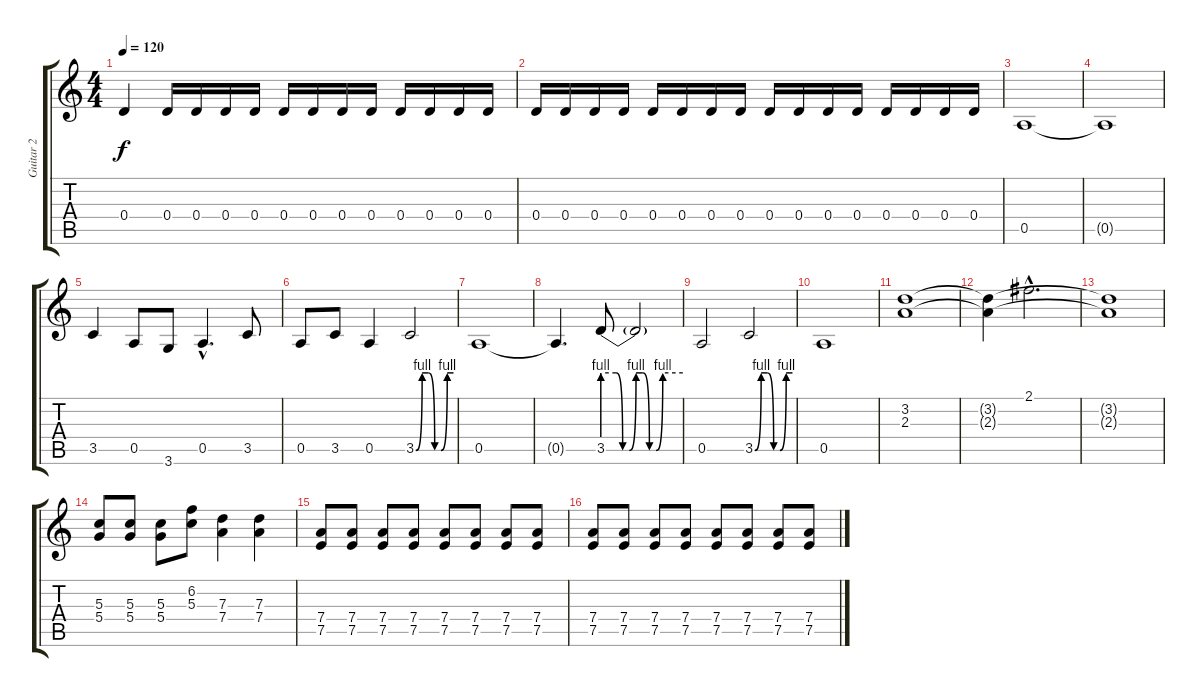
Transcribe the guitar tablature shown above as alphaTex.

\track ("Guitar 2" "Guitar 2") {instrument overdrivenguitar}
\staff {score tabs}
\tuning (E4 B3 G3 D3 A2 E2) {hide}
\ts (4 4)
\tempo 120
\clef g2
\ks c
0.4{t}.4{dy f} 0.4.16 0.4.16 0.4.16 0.4.16 0.4.16 0.4.16 0.4.16 0.4.16 0.4.16 0.4.16 0.4.16 0.4.16 |
0.4.16 0.4.16 0.4.16 0.4.16 0.4.16 0.4.16 0.4.16 0.4.16 0.4.16 0.4.16 0.4.16 0.4.16 0.4.16 0.4.16 0.4.16 0.4.16 |
0.5.1 |
0.5{t}.1 |
3.5.4 0.5.8 3.6.8 0.5{hac}.4{d} 3.5.8 |
0.5.8 3.5.8 0.5.4 3.5{be (custom 0 0 10 4 20 4 30 0 40 0 50 4 60 4)}.2 |
0.5.1 |
0.5{t}.4{d} 3.5{be (custom 0 4 10 4 15 0 20 0 25 4 30 4 35 0 40 0 45 4 60 4)}.8 3.5{t}.2 |
0.5.2 3.5{be (custom 0 0 10 4 20 4 30 0 40 0 50 4 60 4)}.2 |
0.5.1 |
(3.2 2.3).1 |
(3.2{t} 2.3{t}).4 2.1{hac}.2{d} |
(3.2{t} 2.3{t}).1 |
(5.3 5.4).8 (5.3 5.4).8 (5.3 5.4).8 (6.2 5.3).8 (7.3 7.4).4 (7.3 7.4).4 |
(7.4 7.5).8 (7.4 7.5).8 (7.4 7.5).8 (7.4 7.5).8 (7.4 7.5).8 (7.4 7.5).8 (7.4 7.5).8 (7.4 7.5).8 |
(7.4 7.5).8 (7.4 7.5).8 (7.4 7.5).8 (7.4 7.5).8 (7.4 7.5).8 (7.4 7.5).8 (7.4 7.5).8 (7.4 7.5).8
